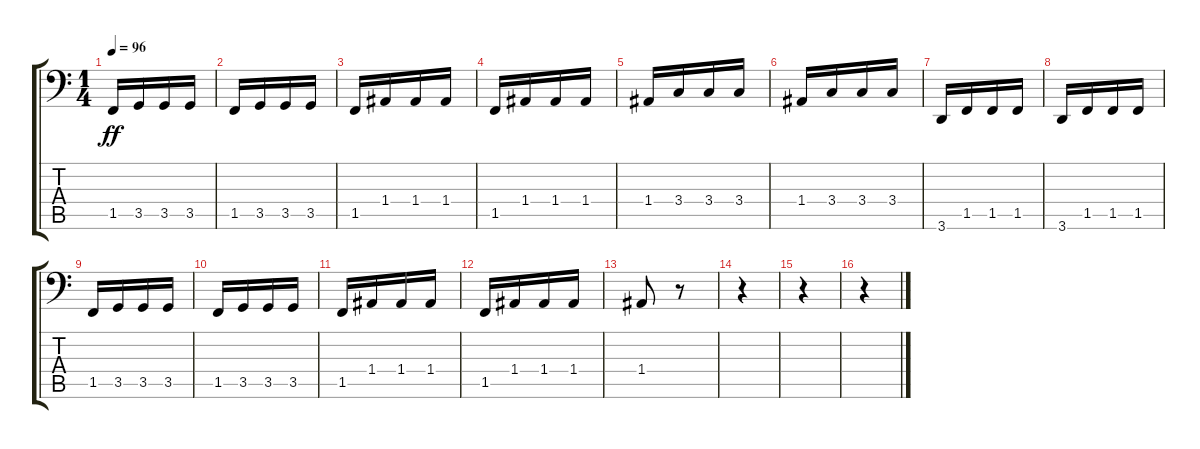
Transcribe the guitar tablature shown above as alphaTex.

\track "" {instrument synthbass2}
\staff {score tabs}
\tuning (C3 G2 D2 A1 E1 B0) {hide}
\ts (1 4)
\tempo 96
\clef f4
\ks c
1.5.16{dy ff} 3.5.16 3.5.16 3.5.16 |
1.5.16 3.5.16 3.5.16 3.5.16 |
1.5.16 1.4.16 1.4.16 1.4.16 |
1.5.16 1.4.16 1.4.16 1.4.16 |
1.4.16 3.4.16 3.4.16 3.4.16 |
1.4.16 3.4.16 3.4.16 3.4.16 |
3.6.16 1.5.16 1.5.16 1.5.16 |
3.6.16 1.5.16 1.5.16 1.5.16 |
1.5.16 3.5.16 3.5.16 3.5.16 |
1.5.16 3.5.16 3.5.16 3.5.16 |
1.5.16 1.4.16 1.4.16 1.4.16 |
1.5.16 1.4.16 1.4.16 1.4.16 |
1.4.8 r.8 |
r.4 |
r.4 |
r.4
